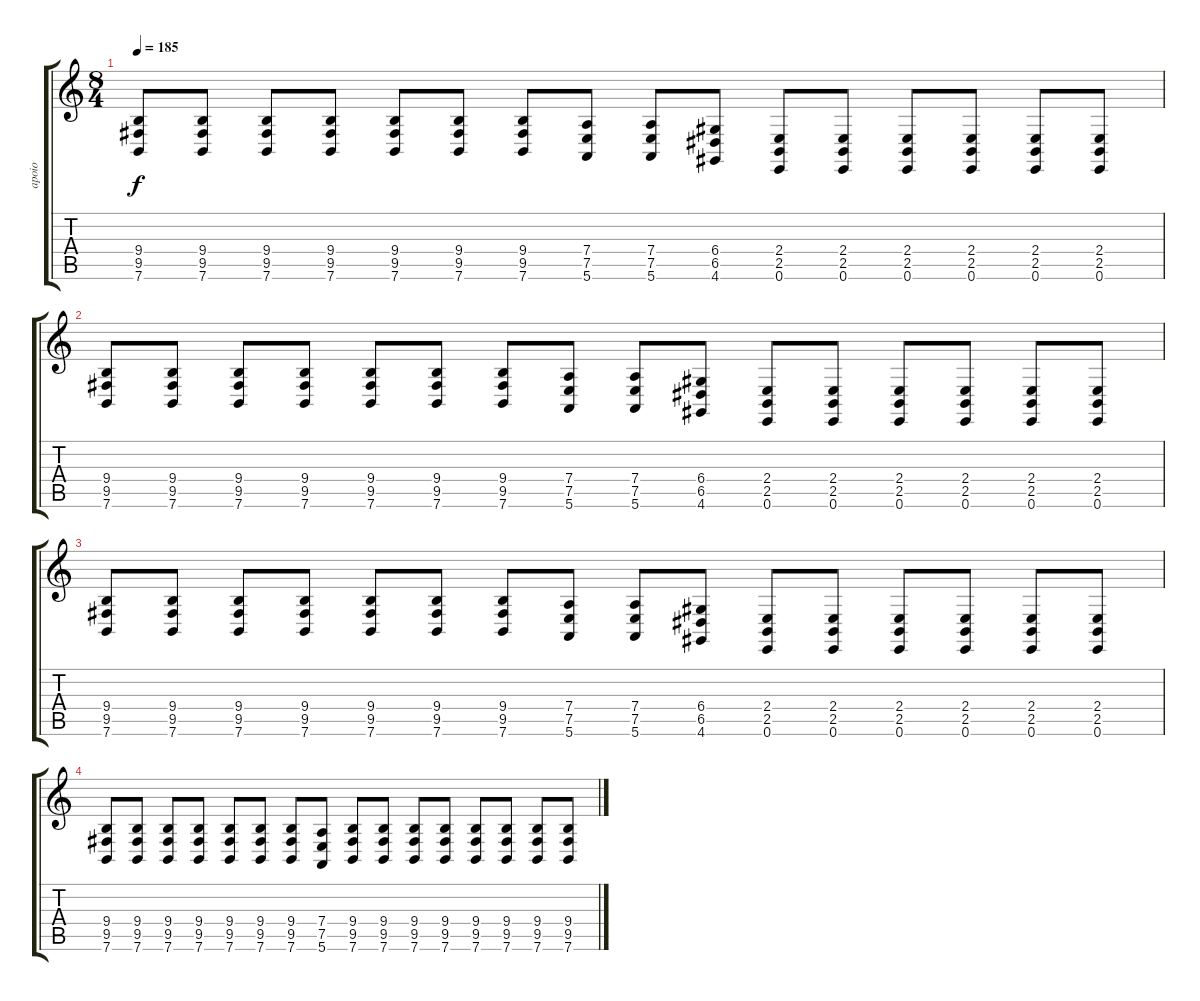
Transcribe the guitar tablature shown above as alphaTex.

\track ("apoio" "apoio") {instrument lead8bassandlead}
\staff {score tabs}
\tuning (E4 B3 G3 D3 A2 E2) {hide}
\ts (8 4)
\tempo 185
\clef g2
\ks c
(9.4 9.5 7.6).8{dy f} (9.4 9.5 7.6).8 (9.4 9.5 7.6).8 (9.4 9.5 7.6).8 (9.4 9.5 7.6).8 (9.4 9.5 7.6).8 (9.4 9.5 7.6).8 (7.4 7.5 5.6).8 (7.4 7.5 5.6).8 (6.4 6.5 4.6).8 (2.4 2.5 0.6).8 (2.4 2.5 0.6).8 (2.4 2.5 0.6).8 (2.4 2.5 0.6).8 (2.4 2.5 0.6).8 (2.4 2.5 0.6).8 |
(9.4 9.5 7.6).8 (9.4 9.5 7.6).8 (9.4 9.5 7.6).8 (9.4 9.5 7.6).8 (9.4 9.5 7.6).8 (9.4 9.5 7.6).8 (9.4 9.5 7.6).8 (7.4 7.5 5.6).8 (7.4 7.5 5.6).8 (6.4 6.5 4.6).8 (2.4 2.5 0.6).8 (2.4 2.5 0.6).8 (2.4 2.5 0.6).8 (2.4 2.5 0.6).8 (2.4 2.5 0.6).8 (2.4 2.5 0.6).8 |
(9.4 9.5 7.6).8 (9.4 9.5 7.6).8 (9.4 9.5 7.6).8 (9.4 9.5 7.6).8 (9.4 9.5 7.6).8 (9.4 9.5 7.6).8 (9.4 9.5 7.6).8 (7.4 7.5 5.6).8 (7.4 7.5 5.6).8 (6.4 6.5 4.6).8 (2.4 2.5 0.6).8 (2.4 2.5 0.6).8 (2.4 2.5 0.6).8 (2.4 2.5 0.6).8 (2.4 2.5 0.6).8 (2.4 2.5 0.6).8 |
(9.4 9.5 7.6).8 (9.4 9.5 7.6).8 (9.4 9.5 7.6).8 (9.4 9.5 7.6).8 (9.4 9.5 7.6).8 (9.4 9.5 7.6).8 (9.4 9.5 7.6).8 (7.4 7.5 5.6).8 (9.4 9.5 7.6).8 (9.4 9.5 7.6).8 (9.4 9.5 7.6).8 (9.4 9.5 7.6).8 (9.4 9.5 7.6).8 (9.4 9.5 7.6).8 (9.4 9.5 7.6).8 (9.4 9.5 7.6).8
